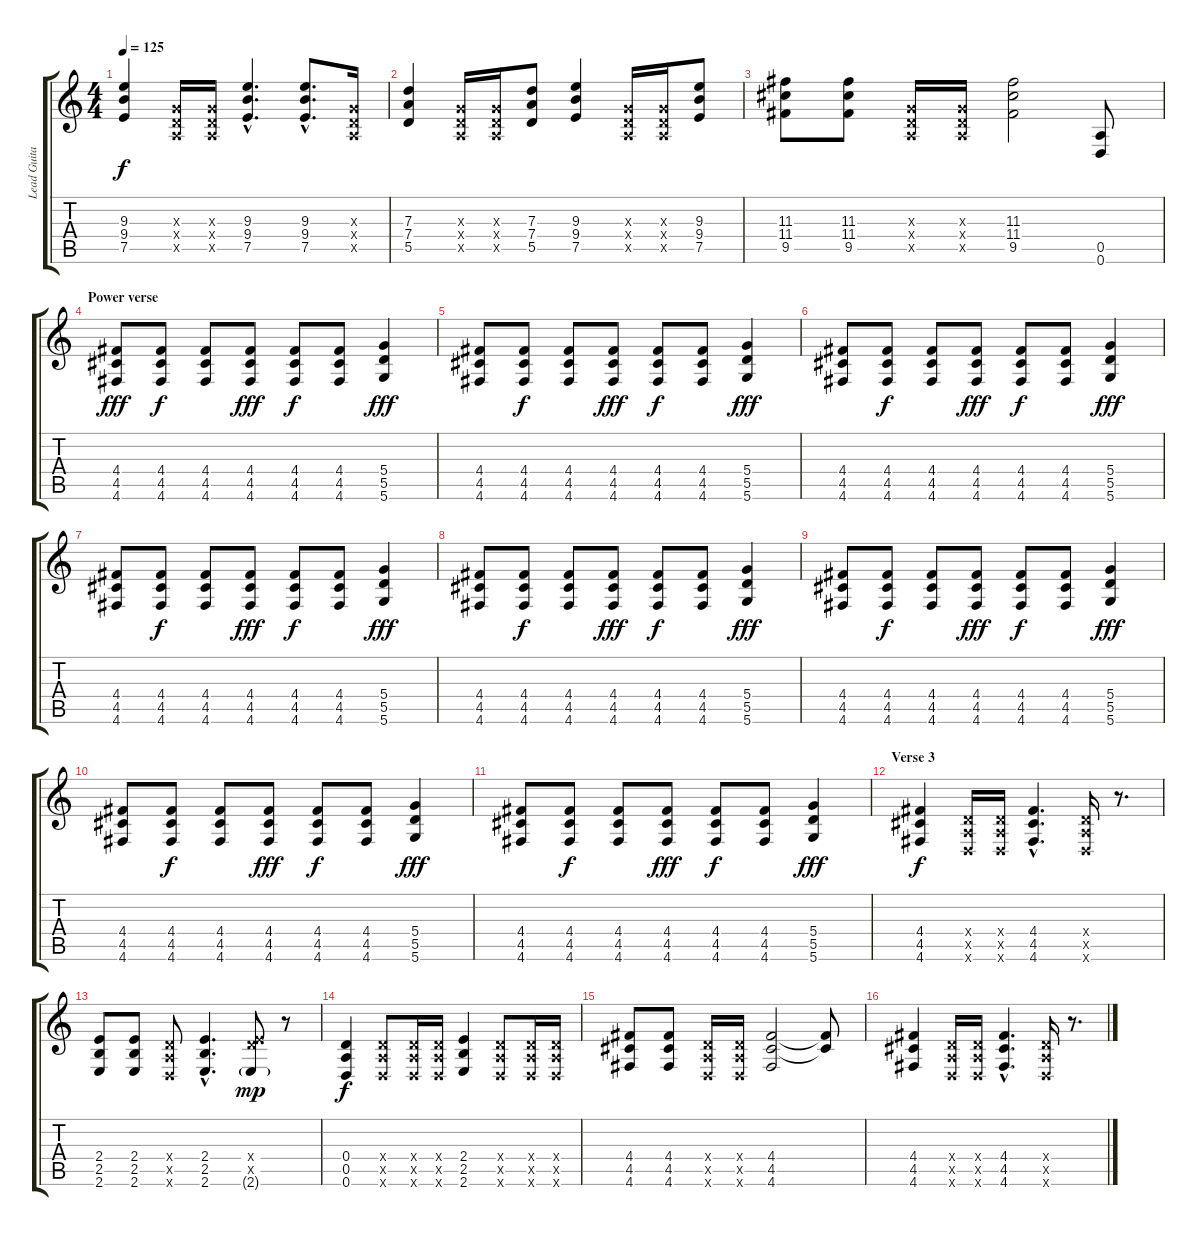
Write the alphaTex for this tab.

\track ("Lead Guitar" "Lead Guita") {instrument distortionguitar}
\staff {score tabs}
\tuning (E4 B3 G3 D3 A2 D2) {hide}
\ts (4 4)
\tempo 125
\clef g2
\ks c
(9.3 9.4 7.5).4{dy f} (0.3{x} 0.4{x} 0.5{x}).16 (0.3{x} 0.4{x} 0.5{x}).16 (9.3{hac} 9.4{hac} 7.5{hac}).4{d} (9.3{hac} 9.4{hac} 7.5{hac}).8{d} (0.3{x} 0.4{x} 0.5{x}).16 |
(7.3 7.4 5.5).4 (0.3{x} 0.4{x} 0.5{x}).16 (0.3{x} 0.4{x} 0.5{x}).16 (7.3 7.4 5.5).8 (9.3 9.4 7.5).4 (0.3{x} 0.4{x} 0.5{x}).16 (0.3{x} 0.4{x} 0.5{x}).16 (9.3 9.4 7.5).8 |
(11.3 11.4 9.5).8 (11.3 11.4 9.5).8 (0.3{x} 0.4{x} 0.5{x}).16 (0.3{x} 0.4{x} 0.5{x}).16 (11.3 11.4 9.5).2 (0.5 0.6).8 |
\section ("" "Power verse")
(4.4 4.5 4.6).8{dy fff} (4.4 4.5 4.6).8{dy f} (4.4 4.5 4.6).8 (4.4 4.5 4.6).8{dy fff} (4.4 4.5 4.6).8{dy f} (4.4 4.5 4.6).8 (5.4 5.5 5.6).4{dy fff} |
(4.4 4.5 4.6).8 (4.4 4.5 4.6).8{dy f} (4.4 4.5 4.6).8 (4.4 4.5 4.6).8{dy fff} (4.4 4.5 4.6).8{dy f} (4.4 4.5 4.6).8 (5.4 5.5 5.6).4{dy fff} |
(4.4 4.5 4.6).8 (4.4 4.5 4.6).8{dy f} (4.4 4.5 4.6).8 (4.4 4.5 4.6).8{dy fff} (4.4 4.5 4.6).8{dy f} (4.4 4.5 4.6).8 (5.4 5.5 5.6).4{dy fff} |
(4.4 4.5 4.6).8 (4.4 4.5 4.6).8{dy f} (4.4 4.5 4.6).8 (4.4 4.5 4.6).8{dy fff} (4.4 4.5 4.6).8{dy f} (4.4 4.5 4.6).8 (5.4 5.5 5.6).4{dy fff} |
(4.4 4.5 4.6).8 (4.4 4.5 4.6).8{dy f} (4.4 4.5 4.6).8 (4.4 4.5 4.6).8{dy fff} (4.4 4.5 4.6).8{dy f} (4.4 4.5 4.6).8 (5.4 5.5 5.6).4{dy fff} |
(4.4 4.5 4.6).8 (4.4 4.5 4.6).8{dy f} (4.4 4.5 4.6).8 (4.4 4.5 4.6).8{dy fff} (4.4 4.5 4.6).8{dy f} (4.4 4.5 4.6).8 (5.4 5.5 5.6).4{dy fff} |
(4.4 4.5 4.6).8 (4.4 4.5 4.6).8{dy f} (4.4 4.5 4.6).8 (4.4 4.5 4.6).8{dy fff} (4.4 4.5 4.6).8{dy f} (4.4 4.5 4.6).8 (5.4 5.5 5.6).4{dy fff} |
(4.4 4.5 4.6).8 (4.4 4.5 4.6).8{dy f} (4.4 4.5 4.6).8 (4.4 4.5 4.6).8{dy fff} (4.4 4.5 4.6).8{dy f} (4.4 4.5 4.6).8 (5.4 5.5 5.6).4{dy fff} |
\section ("" "Verse 3")
(4.4 4.5 4.6).4{dy f} (0.4{x} 0.5{x} 0.6{x}).16 (0.4{x} 0.5{x} 0.6{x}).16 (4.4{hac} 4.5{hac} 4.6{hac}).4{d} (0.4{x} 0.5{x} 0.6{x}).16 r.8{d} |
(2.4 2.5 2.6).8 (2.4 2.5 2.6).8 (0.4{x} 0.5{x} 0.6{x}).8 (2.4{hac} 2.5{hac} 2.6{hac}).4{d} (0.4{x} 7.5{x} 2.6{g}).8{dy mp} r.8 |
(0.4 0.5 0.6).4{dy f} (0.4{x} 0.5{x} 0.6{x}).8 (0.4{x} 0.5{x} 0.6{x}).16 (0.4{x} 0.5{x} 0.6{x}).16 (2.4 2.5 2.6).4 (0.4{x} 0.5{x} 0.6{x}).8 (0.4{x} 0.5{x} 0.6{x}).16 (0.4{x} 0.5{x} 0.6{x}).16 |
(4.4 4.5 4.6).8 (4.4 4.5 4.6).8 (0.4{x} 0.5{x} 0.6{x}).16 (0.4{x} 0.5{x} 0.6{x}).16 (4.4 4.5 4.6).2 (4.4{t} 4.5{t}).8 |
(4.4 4.5 4.6).4 (0.4{x} 0.5{x} 0.6{x}).16 (0.4{x} 0.5{x} 0.6{x}).16 (4.4{hac} 4.5{hac} 4.6{hac}).4{d} (0.4{x} 0.5{x} 0.6{x}).16 r.8{d}
